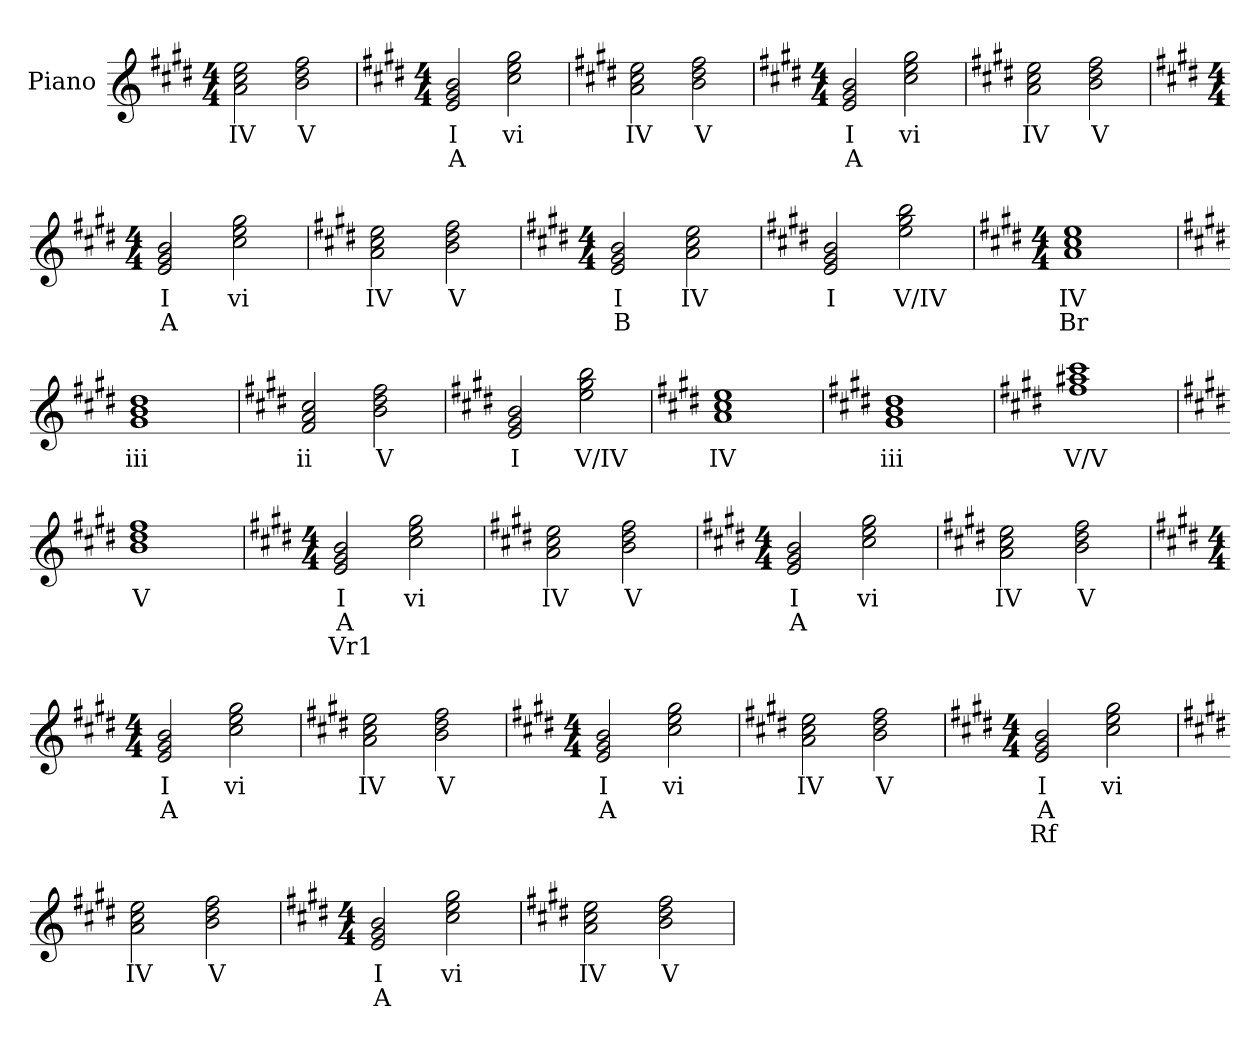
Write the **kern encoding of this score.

**kern	**text	**text	**text
*part1	*part1	*part1	*part1
*staff1	*staff1	*staff1	*staff1
*I"Piano	*	*	*
*I'Pno	*	*	*
*k[f#c#g#d#]	*	*	*
*E:	*	*	*
*M4/4	*	*	*
=	=	=	=
2a 2cc# 2ee	IV	.	.
2b 2dd# 2ff#	V	.	.
=	=	=	=
*k[f#c#g#d#]	*	*	*
*E:	*	*	*
*M4/4	*	*	*
2e 2g# 2b	I	A	.
2cc# 2ee 2gg#	vi	.	.
=	=	=	=
*k[f#c#g#d#]	*	*	*
*E:	*	*	*
2a 2cc# 2ee	IV	.	.
2b 2dd# 2ff#	V	.	.
=	=	=	=
*k[f#c#g#d#]	*	*	*
*E:	*	*	*
*M4/4	*	*	*
2e 2g# 2b	I	A	.
2cc# 2ee 2gg#	vi	.	.
=	=	=	=
*k[f#c#g#d#]	*	*	*
*E:	*	*	*
2a 2cc# 2ee	IV	.	.
2b 2dd# 2ff#	V	.	.
=	=	=	=
*k[f#c#g#d#]	*	*	*
*E:	*	*	*
*M4/4	*	*	*
2e 2g# 2b	I	A	.
2cc# 2ee 2gg#	vi	.	.
=	=	=	=
*k[f#c#g#d#]	*	*	*
*E:	*	*	*
2a 2cc# 2ee	IV	.	.
2b 2dd# 2ff#	V	.	.
=	=	=	=
*k[f#c#g#d#]	*	*	*
*E:	*	*	*
*M4/4	*	*	*
2e 2g# 2b	I	B	.
2a 2cc# 2ee	IV	.	.
=	=	=	=
*k[f#c#g#d#]	*	*	*
*E:	*	*	*
2e 2g# 2b	I	.	.
2ee 2gg# 2bb	V/IV	.	.
=	=	=	=
*k[f#c#g#d#]	*	*	*
*E:	*	*	*
*M4/4	*	*	*
1a 1cc# 1ee	IV	Br	.
=	=	=	=
*k[f#c#g#d#]	*	*	*
*E:	*	*	*
1g# 1b 1dd#	iii	.	.
=	=	=	=
*k[f#c#g#d#]	*	*	*
*E:	*	*	*
2f# 2a 2cc#	ii	.	.
2b 2dd# 2ff#	V	.	.
=	=	=	=
*k[f#c#g#d#]	*	*	*
*E:	*	*	*
2e 2g# 2b	I	.	.
2ee 2gg# 2bb	V/IV	.	.
=	=	=	=
*k[f#c#g#d#]	*	*	*
*E:	*	*	*
1a 1cc# 1ee	IV	.	.
=	=	=	=
*k[f#c#g#d#]	*	*	*
*E:	*	*	*
1g# 1b 1dd#	iii	.	.
=	=	=	=
*k[f#c#g#d#]	*	*	*
*E:	*	*	*
1ff# 1aa#X 1ccc#	V/V	.	.
=	=	=	=
*k[f#c#g#d#]	*	*	*
*E:	*	*	*
1b 1dd# 1ff#	V	.	.
=	=	=	=
*k[f#c#g#d#]	*	*	*
*E:	*	*	*
*M4/4	*	*	*
2e 2g# 2b	I	A	Vr1
2cc# 2ee 2gg#	vi	.	.
=	=	=	=
*k[f#c#g#d#]	*	*	*
*E:	*	*	*
2a 2cc# 2ee	IV	.	.
2b 2dd# 2ff#	V	.	.
=	=	=	=
*k[f#c#g#d#]	*	*	*
*E:	*	*	*
*M4/4	*	*	*
2e 2g# 2b	I	A	.
2cc# 2ee 2gg#	vi	.	.
=	=	=	=
*k[f#c#g#d#]	*	*	*
*E:	*	*	*
2a 2cc# 2ee	IV	.	.
2b 2dd# 2ff#	V	.	.
=	=	=	=
*k[f#c#g#d#]	*	*	*
*E:	*	*	*
*M4/4	*	*	*
2e 2g# 2b	I	A	.
2cc# 2ee 2gg#	vi	.	.
=	=	=	=
*k[f#c#g#d#]	*	*	*
*E:	*	*	*
2a 2cc# 2ee	IV	.	.
2b 2dd# 2ff#	V	.	.
=	=	=	=
*k[f#c#g#d#]	*	*	*
*E:	*	*	*
*M4/4	*	*	*
2e 2g# 2b	I	A	.
2cc# 2ee 2gg#	vi	.	.
=	=	=	=
*k[f#c#g#d#]	*	*	*
*E:	*	*	*
2a 2cc# 2ee	IV	.	.
2b 2dd# 2ff#	V	.	.
=	=	=	=
*k[f#c#g#d#]	*	*	*
*E:	*	*	*
*M4/4	*	*	*
2e 2g# 2b	I	A	Rf
2cc# 2ee 2gg#	vi	.	.
=	=	=	=
*k[f#c#g#d#]	*	*	*
*E:	*	*	*
2a 2cc# 2ee	IV	.	.
2b 2dd# 2ff#	V	.	.
=	=	=	=
*k[f#c#g#d#]	*	*	*
*E:	*	*	*
*M4/4	*	*	*
2e 2g# 2b	I	A	.
2cc# 2ee 2gg#	vi	.	.
=	=	=	=
*k[f#c#g#d#]	*	*	*
*E:	*	*	*
2a 2cc# 2ee	IV	.	.
2b 2dd# 2ff#	V	.	.
=	=	=	=
*-	*-	*-	*-
